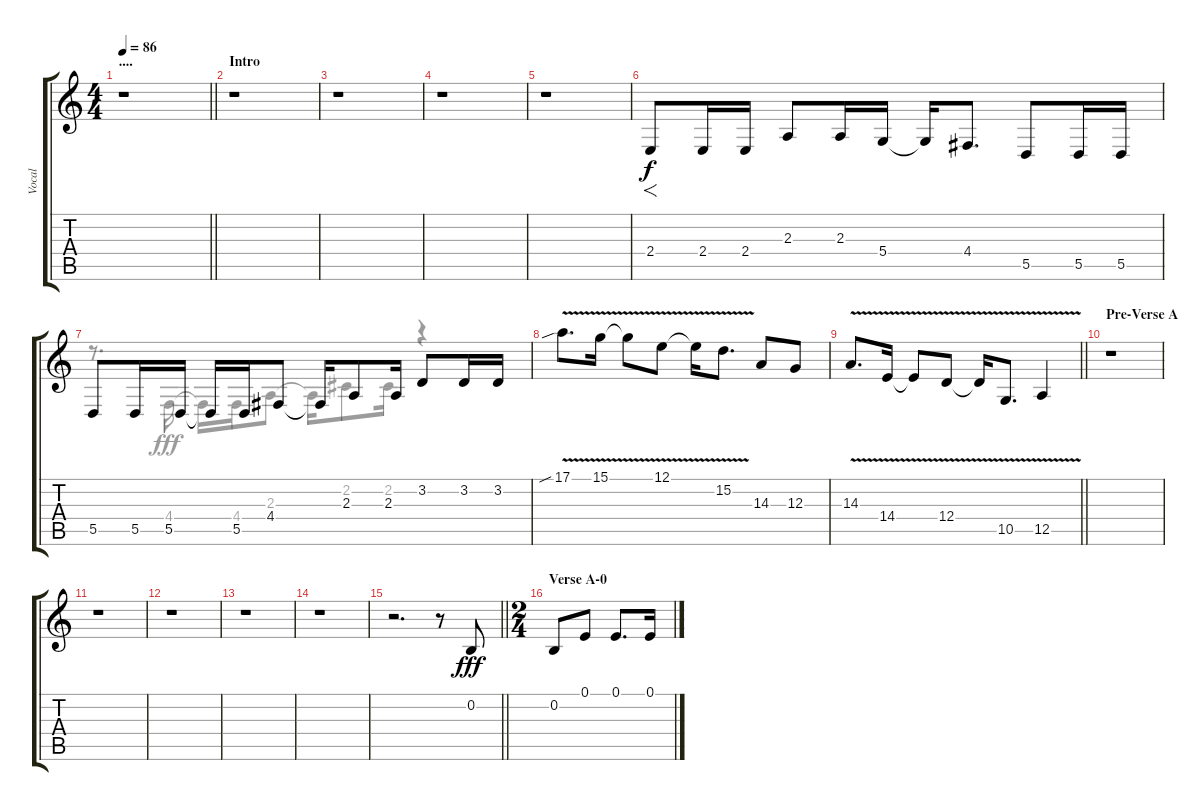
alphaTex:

\track ("Vocal" "Vocal") {instrument lead2sawtooth}
\staff {score tabs}
\tuning (E4 B3 G3 D3 A2 E2) {hide}
\voice
\ts (4 4)
\section ("" "....")
\tempo 86
\clef g2
\barLineRight lightlight
\ks c
r.1{dy f instrument lead2sawtooth} |
\section ("" "Intro")
r.1 |
r.1 |
r.1 |
r.1 |
2.4.8{f instrument pad6metallic} 2.4.16 2.4.16 2.3.8 2.3.16 5.4.16 5.4{t}.16 4.4.8{d} 5.5.8 5.5.16 5.5.16 |
5.5.8 5.5.16 5.5.16 5.5{t}.16 5.5.16 4.4.8 4.4{t}.16 2.3.8 2.3.16 3.2.8 3.2.16 3.2.16 |
17.1{v sib}.8{d} 15.1{v}.16 15.1{t}.8 12.1{v}.8 12.1{t}.16 15.2{v}.8{d} 14.3.8 12.3.8 |
\barLineRight lightlight
14.3{v}.8{d} 14.4{v}.16 14.4{t}.8 12.4{v}.8 12.4{t}.16 10.5{v}.8{d} 12.5{v}.4 |
\section ("" "Pre-Verse A")
r.1{instrument lead2sawtooth} |
r.1 |
r.1 |
r.1 |
r.1 |
\barLineRight lightlight
r.2{d} r.8 0.2.8{dy fff} |
\ts (2 4)
\section ("" "Verse A-0")
0.2.8 0.1.8 0.1.8{d} 0.1.16
\voice
\clef g2
\ottava regular
\simile none
\barLineRight lightlight
\ks c
|
|
|
|
|
|
r.8{d} 4.4.16 4.4{t}.16 4.4.16 2.3.8 2.3{t}.16 2.2.8 2.2.16 r.4 |
|
\barLineRight lightlight
|
|
|
|
|
|
\barLineRight lightlight
|
